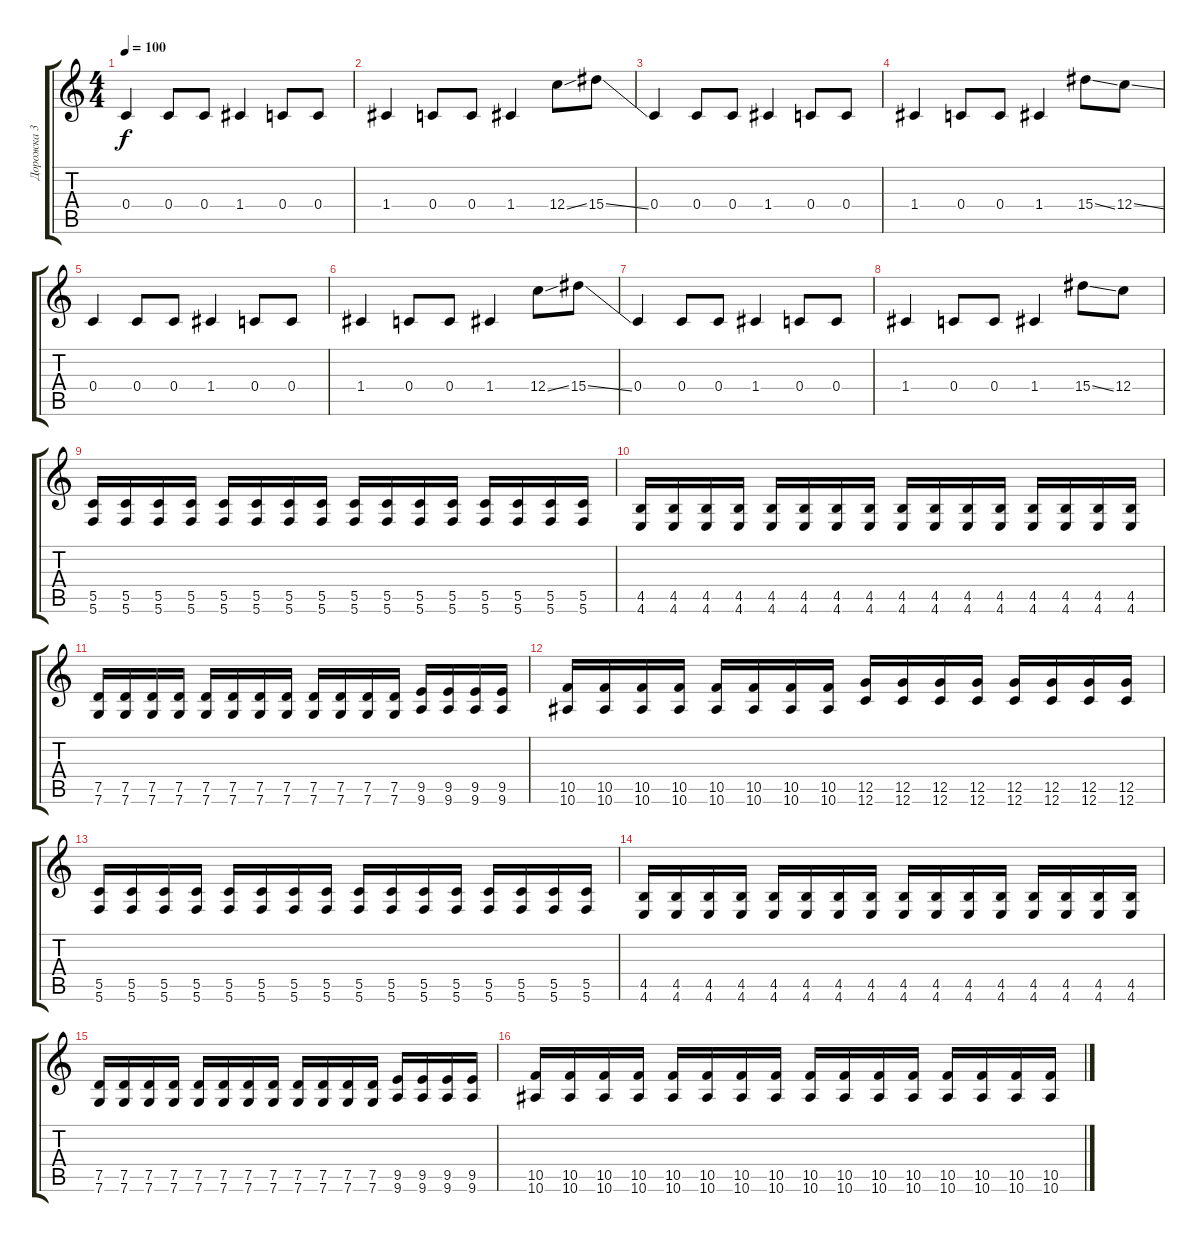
\track ("Дорожка 3" "Дорожка 3") {instrument overdrivenguitar}
\staff {score tabs}
\tuning (D4 A3 F3 C3 G2 C2) {hide}
\ts (4 4)
\tempo 100
\clef g2
\ks c
0.4.4{dy f} 0.4.8 0.4.8 1.4.4 0.4.8 0.4.8 |
1.4.4 0.4.8 0.4.8 1.4.4 12.4{ss}.8 15.4{ss}.8 |
0.4.4 0.4.8 0.4.8 1.4.4 0.4.8 0.4.8 |
1.4.4 0.4.8 0.4.8 1.4.4 15.4{ss}.8 12.4{ss}.8 |
0.4.4 0.4.8 0.4.8 1.4.4 0.4.8 0.4.8 |
1.4.4 0.4.8 0.4.8 1.4.4 12.4{ss}.8 15.4{ss}.8 |
0.4.4 0.4.8 0.4.8 1.4.4 0.4.8 0.4.8 |
1.4.4 0.4.8 0.4.8 1.4.4 15.4{ss}.8 12.4.8 |
(5.5 5.6).16 (5.5 5.6).16 (5.5 5.6).16 (5.5 5.6).16 (5.5 5.6).16 (5.5 5.6).16 (5.5 5.6).16 (5.5 5.6).16 (5.5 5.6).16 (5.5 5.6).16 (5.5 5.6).16 (5.5 5.6).16 (5.5 5.6).16 (5.5 5.6).16 (5.5 5.6).16 (5.5 5.6).16 |
(4.5 4.6).16 (4.5 4.6).16 (4.5 4.6).16 (4.5 4.6).16 (4.5 4.6).16 (4.5 4.6).16 (4.5 4.6).16 (4.5 4.6).16 (4.5 4.6).16 (4.5 4.6).16 (4.5 4.6).16 (4.5 4.6).16 (4.5 4.6).16 (4.5 4.6).16 (4.5 4.6).16 (4.5 4.6).16 |
(7.5 7.6).16 (7.5 7.6).16 (7.5 7.6).16 (7.5 7.6).16 (7.5 7.6).16 (7.5 7.6).16 (7.5 7.6).16 (7.5 7.6).16 (7.5 7.6).16 (7.5 7.6).16 (7.5 7.6).16 (7.5 7.6).16 (9.5 9.6).16 (9.5 9.6).16 (9.5 9.6).16 (9.5 9.6).16 |
(10.5 10.6).16 (10.5 10.6).16 (10.5 10.6).16 (10.5 10.6).16 (10.5 10.6).16 (10.5 10.6).16 (10.5 10.6).16 (10.5 10.6).16 (12.5 12.6).16 (12.5 12.6).16 (12.5 12.6).16 (12.5 12.6).16 (12.5 12.6).16 (12.5 12.6).16 (12.5 12.6).16 (12.5 12.6).16 |
(5.5 5.6).16 (5.5 5.6).16 (5.5 5.6).16 (5.5 5.6).16 (5.5 5.6).16 (5.5 5.6).16 (5.5 5.6).16 (5.5 5.6).16 (5.5 5.6).16 (5.5 5.6).16 (5.5 5.6).16 (5.5 5.6).16 (5.5 5.6).16 (5.5 5.6).16 (5.5 5.6).16 (5.5 5.6).16 |
(4.5 4.6).16 (4.5 4.6).16 (4.5 4.6).16 (4.5 4.6).16 (4.5 4.6).16 (4.5 4.6).16 (4.5 4.6).16 (4.5 4.6).16 (4.5 4.6).16 (4.5 4.6).16 (4.5 4.6).16 (4.5 4.6).16 (4.5 4.6).16 (4.5 4.6).16 (4.5 4.6).16 (4.5 4.6).16 |
(7.5 7.6).16 (7.5 7.6).16 (7.5 7.6).16 (7.5 7.6).16 (7.5 7.6).16 (7.5 7.6).16 (7.5 7.6).16 (7.5 7.6).16 (7.5 7.6).16 (7.5 7.6).16 (7.5 7.6).16 (7.5 7.6).16 (9.5 9.6).16 (9.5 9.6).16 (9.5 9.6).16 (9.5 9.6).16 |
(10.5 10.6).16 (10.5 10.6).16 (10.5 10.6).16 (10.5 10.6).16 (10.5 10.6).16 (10.5 10.6).16 (10.5 10.6).16 (10.5 10.6).16 (10.5 10.6).16 (10.5 10.6).16 (10.5 10.6).16 (10.5 10.6).16 (10.5 10.6).16 (10.5 10.6).16 (10.5 10.6).16 (10.5 10.6).16
